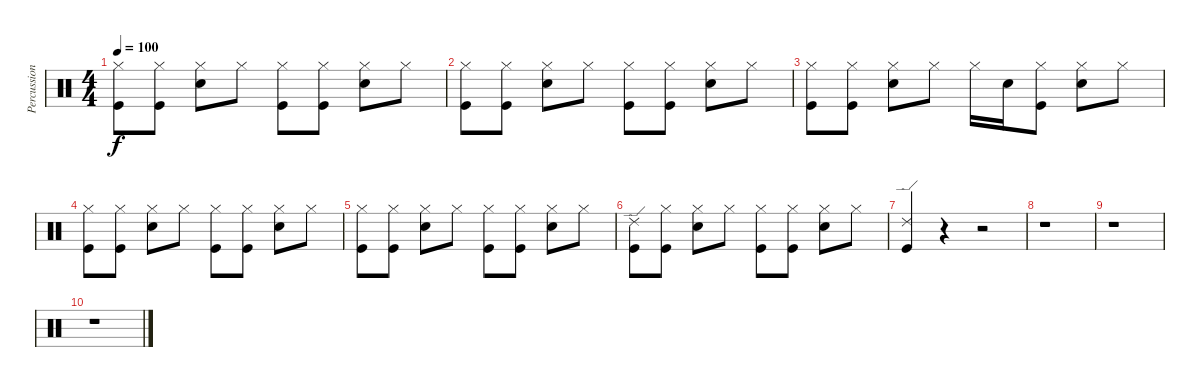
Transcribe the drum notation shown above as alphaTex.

\track ("Percussions" "Percussion") {instrument percussion}
\staff {score}
\articulation defaults
\ts (4 4)
\tempo 100
\clef neutral
\ks c
("Hi-Hat (closed)" "Kick (hit)").8{dy f} ("Hi-Hat (closed)" "Kick (hit)").8 ("Hi-Hat (closed)" "Snare (hit) 2").8 "Hi-Hat (closed)".8 ("Hi-Hat (closed)" "Kick (hit)").8 ("Hi-Hat (closed)" "Kick (hit)").8 ("Hi-Hat (closed)" "Snare (hit) 2").8 "Hi-Hat (closed)".8 |
("Hi-Hat (closed)" "Kick (hit)").8 ("Hi-Hat (closed)" "Kick (hit)").8 ("Hi-Hat (closed)" "Snare (hit) 2").8 "Hi-Hat (closed)".8 ("Hi-Hat (closed)" "Kick (hit)").8 ("Hi-Hat (closed)" "Kick (hit)").8 ("Hi-Hat (closed)" "Snare (hit) 2").8 "Hi-Hat (closed)".8 |
("Hi-Hat (closed)" "Kick (hit)").8 ("Hi-Hat (closed)" "Kick (hit)").8 ("Hi-Hat (closed)" "Snare (hit) 2").8 "Hi-Hat (closed)".8 "Hi-Hat (closed)".16 "Snare (hit) 2".16 ("Hi-Hat (closed)" "Kick (hit)").8 ("Hi-Hat (closed)" "Snare (hit) 2").8 "Hi-Hat (closed)".8 |
("Hi-Hat (closed)" "Kick (hit)").8 ("Hi-Hat (closed)" "Kick (hit)").8 ("Hi-Hat (closed)" "Snare (hit) 2").8 "Hi-Hat (closed)".8 ("Hi-Hat (closed)" "Kick (hit)").8 ("Hi-Hat (closed)" "Kick (hit)").8 ("Hi-Hat (closed)" "Snare (hit) 2").8 "Hi-Hat (closed)".8 |
("Hi-Hat (closed)" "Kick (hit)").8 ("Hi-Hat (closed)" "Kick (hit)").8 ("Hi-Hat (closed)" "Snare (hit) 2").8 "Hi-Hat (closed)".8 ("Hi-Hat (closed)" "Kick (hit)").8 ("Hi-Hat (closed)" "Kick (hit)").8 ("Hi-Hat (closed)" "Snare (hit) 2").8 "Hi-Hat (closed)".8 |
("Ride (edge) 2" "Kick (hit)").8 ("Hi-Hat (closed)" "Kick (hit)").8 ("Hi-Hat (closed)" "Snare (hit) 2").8 "Hi-Hat (closed)".8 ("Hi-Hat (closed)" "Kick (hit)").8 ("Hi-Hat (closed)" "Kick (hit)").8 ("Hi-Hat (closed)" "Snare (hit) 2").8 "Hi-Hat (closed)".8 |
("Ride (edge) 2" "Kick (hit)").4 r.4 r.2 |
r.1 |
r.1 |
r.1
